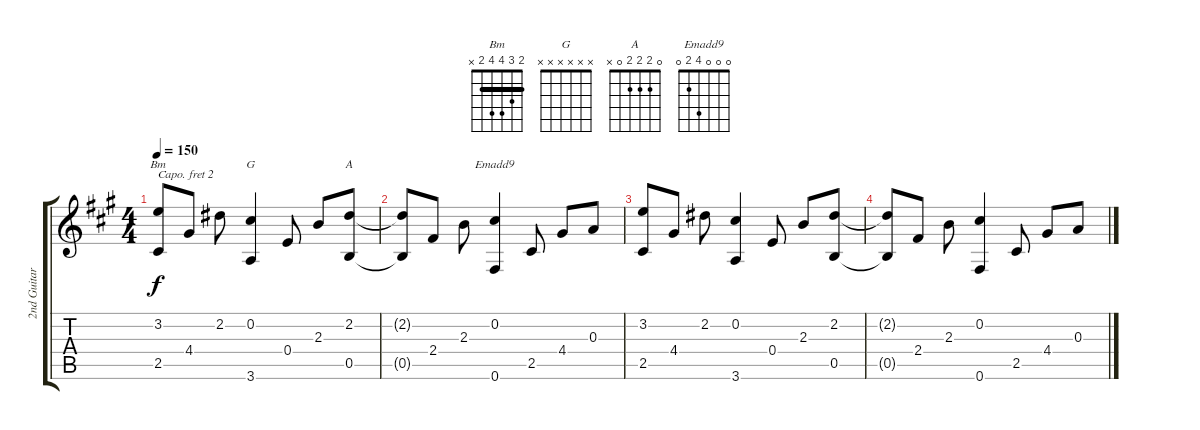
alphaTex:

\track ("2nd Guitar" "2nd Guitar") {instrument electricguitarjazz}
\staff {score tabs}
\capo 2
\tuning (E4 B3 G3 D3 A2 E2) {hide}
\chord ("Bm" 2 3 4 4 2 x) {barre 2}
\chord ("G" x x x x x x)
\chord ("A" 0 2 2 2 0 x)
\chord ("Emadd9" 0 0 0 4 2 0)
\ts (4 4)
\tempo 150
\clef g2
\ks a
(3.2 2.5).8{ch "Bm" dy f} 4.4.8 2.2.8 (0.2 3.6).4{ch "G"} 0.4.8 2.3.8 (2.2 0.5).8{ch "A"} |
(2.2{t} 0.5{t}).8 2.4.8 2.3.8 (0.2 0.6).4{ch "Emadd9"} 2.5.8 4.4.8 0.3.8 |
(3.2 2.5).8 4.4.8 2.2.8 (0.2 3.6).4 0.4.8 2.3.8 (2.2 0.5).8 |
(2.2{t} 0.5{t}).8 2.4.8 2.3.8 (0.2 0.6).4 2.5.8 4.4.8 0.3.8
